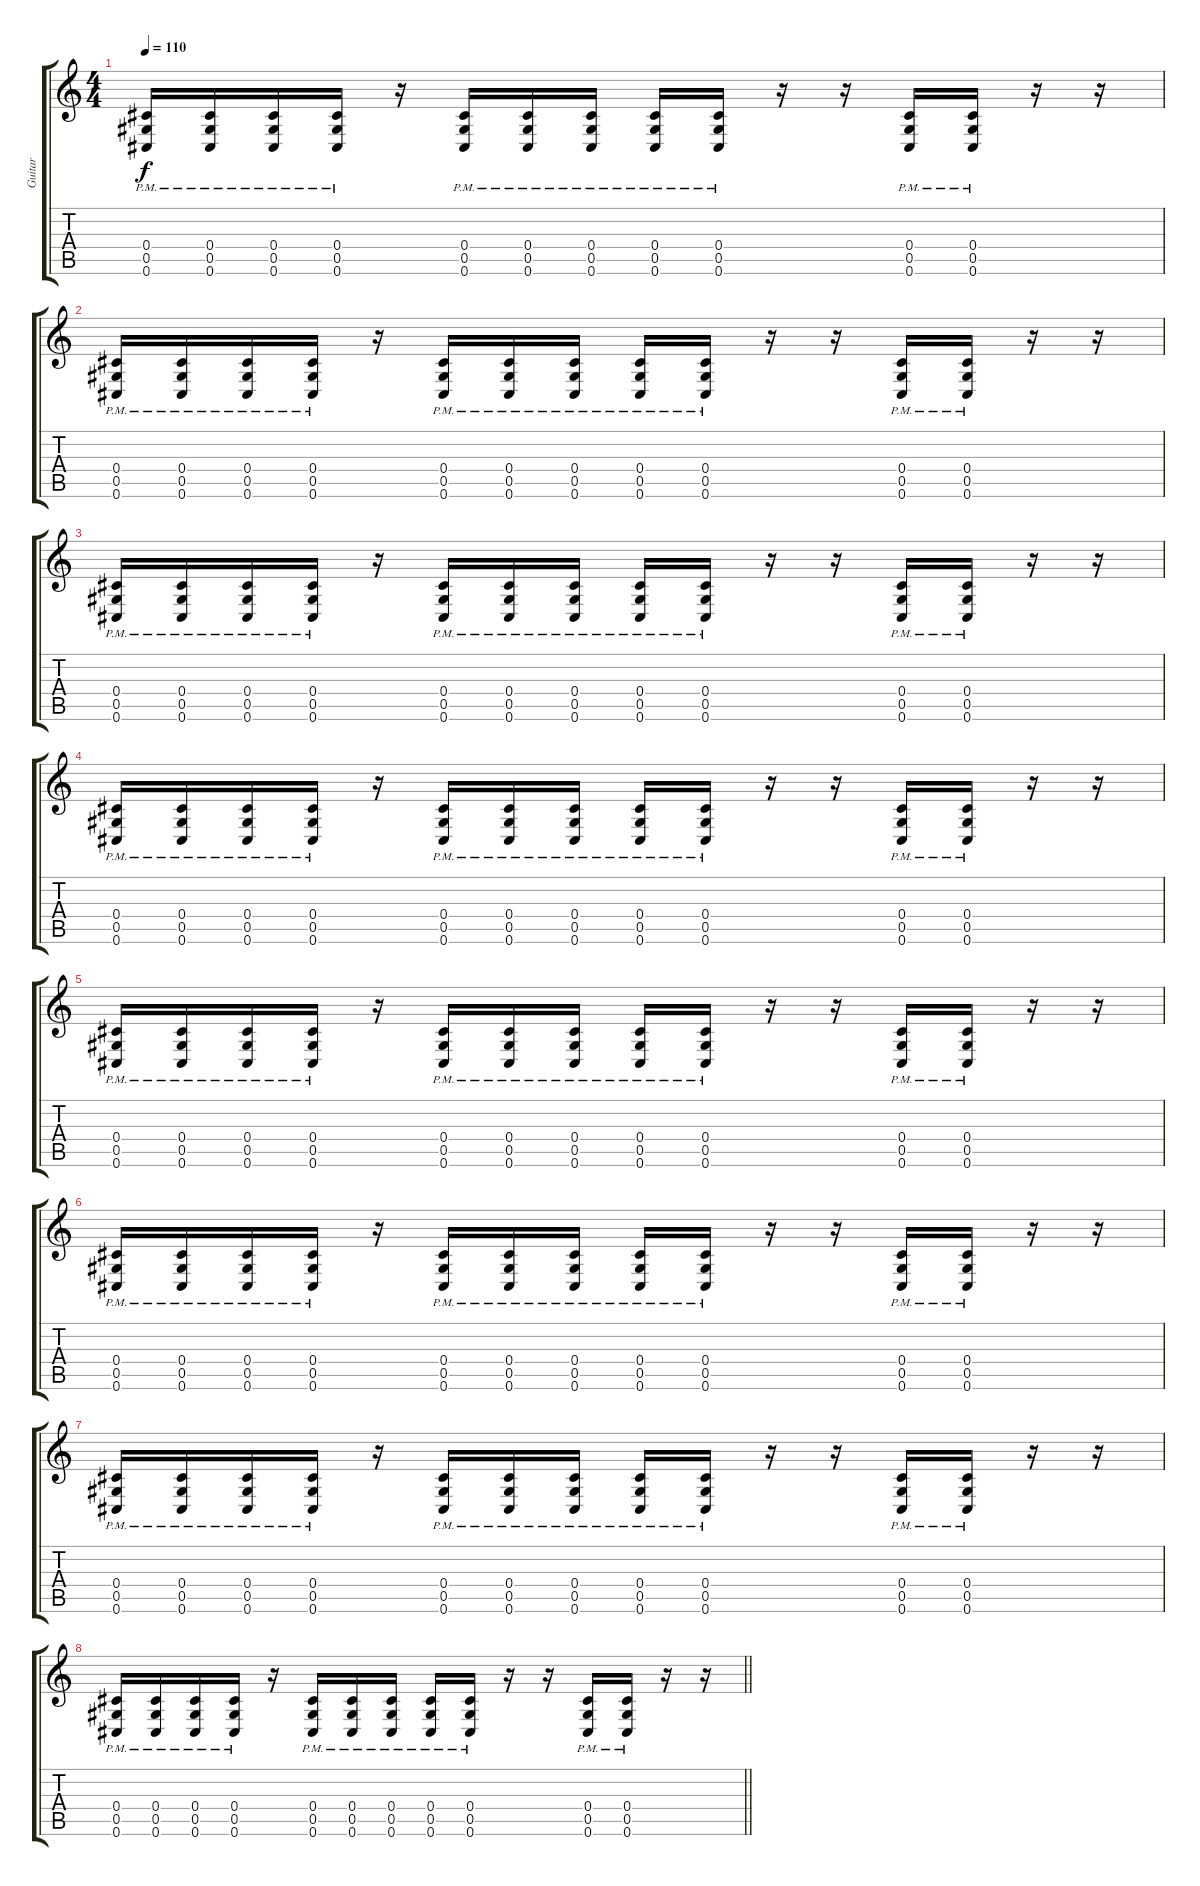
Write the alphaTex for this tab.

\track ("Guitar" "Guitar") {instrument distortionguitar}
\staff {score tabs}
\tuning (Eb4 Bb3 Gb3 Db3 Ab2 Db2) {hide}
\ts (4 4)
\tempo 110
\clef g2
\ks c
(0.4{pm} 0.5{pm} 0.6{pm}).16{dy f} (0.4{pm} 0.5{pm} 0.6{pm}).16 (0.4{pm} 0.5{pm} 0.6{pm}).16 (0.4{pm} 0.5{pm} 0.6{pm}).16 r.16 (0.4{pm} 0.5{pm} 0.6{pm}).16 (0.4{pm} 0.5{pm} 0.6{pm}).16 (0.4{pm} 0.5{pm} 0.6{pm}).16 (0.4{pm} 0.5{pm} 0.6{pm}).16 (0.4{pm} 0.5{pm} 0.6{pm}).16 r.16 r.16 (0.4{pm} 0.5{pm} 0.6{pm}).16 (0.4{pm} 0.5{pm} 0.6{pm}).16 r.16 r.16 |
(0.4{pm} 0.5{pm} 0.6{pm}).16 (0.4{pm} 0.5{pm} 0.6{pm}).16 (0.4{pm} 0.5{pm} 0.6{pm}).16 (0.4{pm} 0.5{pm} 0.6{pm}).16 r.16 (0.4{pm} 0.5{pm} 0.6{pm}).16 (0.4{pm} 0.5{pm} 0.6{pm}).16 (0.4{pm} 0.5{pm} 0.6{pm}).16 (0.4{pm} 0.5{pm} 0.6{pm}).16 (0.4{pm} 0.5{pm} 0.6{pm}).16 r.16 r.16 (0.4{pm} 0.5{pm} 0.6{pm}).16 (0.4{pm} 0.5{pm} 0.6{pm}).16 r.16 r.16 |
(0.4{pm} 0.5{pm} 0.6{pm}).16 (0.4{pm} 0.5{pm} 0.6{pm}).16 (0.4{pm} 0.5{pm} 0.6{pm}).16 (0.4{pm} 0.5{pm} 0.6{pm}).16 r.16 (0.4{pm} 0.5{pm} 0.6{pm}).16 (0.4{pm} 0.5{pm} 0.6{pm}).16 (0.4{pm} 0.5{pm} 0.6{pm}).16 (0.4{pm} 0.5{pm} 0.6{pm}).16 (0.4{pm} 0.5{pm} 0.6{pm}).16 r.16 r.16 (0.4{pm} 0.5{pm} 0.6{pm}).16 (0.4{pm} 0.5{pm} 0.6{pm}).16 r.16 r.16 |
(0.4{pm} 0.5{pm} 0.6{pm}).16 (0.4{pm} 0.5{pm} 0.6{pm}).16 (0.4{pm} 0.5{pm} 0.6{pm}).16 (0.4{pm} 0.5{pm} 0.6{pm}).16 r.16 (0.4{pm} 0.5{pm} 0.6{pm}).16 (0.4{pm} 0.5{pm} 0.6{pm}).16 (0.4{pm} 0.5{pm} 0.6{pm}).16 (0.4{pm} 0.5{pm} 0.6{pm}).16 (0.4{pm} 0.5{pm} 0.6{pm}).16 r.16 r.16 (0.4{pm} 0.5{pm} 0.6{pm}).16 (0.4{pm} 0.5{pm} 0.6{pm}).16 r.16 r.16 |
(0.4{pm} 0.5{pm} 0.6{pm}).16 (0.4{pm} 0.5{pm} 0.6{pm}).16 (0.4{pm} 0.5{pm} 0.6{pm}).16 (0.4{pm} 0.5{pm} 0.6{pm}).16 r.16 (0.4{pm} 0.5{pm} 0.6{pm}).16 (0.4{pm} 0.5{pm} 0.6{pm}).16 (0.4{pm} 0.5{pm} 0.6{pm}).16 (0.4{pm} 0.5{pm} 0.6{pm}).16 (0.4{pm} 0.5{pm} 0.6{pm}).16 r.16 r.16 (0.4{pm} 0.5{pm} 0.6{pm}).16 (0.4{pm} 0.5{pm} 0.6{pm}).16 r.16 r.16 |
(0.4{pm} 0.5{pm} 0.6{pm}).16 (0.4{pm} 0.5{pm} 0.6{pm}).16 (0.4{pm} 0.5{pm} 0.6{pm}).16 (0.4{pm} 0.5{pm} 0.6{pm}).16 r.16 (0.4{pm} 0.5{pm} 0.6{pm}).16 (0.4{pm} 0.5{pm} 0.6{pm}).16 (0.4{pm} 0.5{pm} 0.6{pm}).16 (0.4{pm} 0.5{pm} 0.6{pm}).16 (0.4{pm} 0.5{pm} 0.6{pm}).16 r.16 r.16 (0.4{pm} 0.5{pm} 0.6{pm}).16 (0.4{pm} 0.5{pm} 0.6{pm}).16 r.16 r.16 |
(0.4{pm} 0.5{pm} 0.6{pm}).16 (0.4{pm} 0.5{pm} 0.6{pm}).16 (0.4{pm} 0.5{pm} 0.6{pm}).16 (0.4{pm} 0.5{pm} 0.6{pm}).16 r.16 (0.4{pm} 0.5{pm} 0.6{pm}).16 (0.4{pm} 0.5{pm} 0.6{pm}).16 (0.4{pm} 0.5{pm} 0.6{pm}).16 (0.4{pm} 0.5{pm} 0.6{pm}).16 (0.4{pm} 0.5{pm} 0.6{pm}).16 r.16 r.16 (0.4{pm} 0.5{pm} 0.6{pm}).16 (0.4{pm} 0.5{pm} 0.6{pm}).16 r.16 r.16 |
\barLineRight lightlight
(0.4{pm} 0.5{pm} 0.6{pm}).16 (0.4{pm} 0.5{pm} 0.6{pm}).16 (0.4{pm} 0.5{pm} 0.6{pm}).16 (0.4{pm} 0.5{pm} 0.6{pm}).16 r.16 (0.4{pm} 0.5{pm} 0.6{pm}).16 (0.4{pm} 0.5{pm} 0.6{pm}).16 (0.4{pm} 0.5{pm} 0.6{pm}).16 (0.4{pm} 0.5{pm} 0.6{pm}).16 (0.4{pm} 0.5{pm} 0.6{pm}).16 r.16 r.16 (0.4{pm} 0.5{pm} 0.6{pm}).16 (0.4{pm} 0.5{pm} 0.6{pm}).16 r.16 r.16
